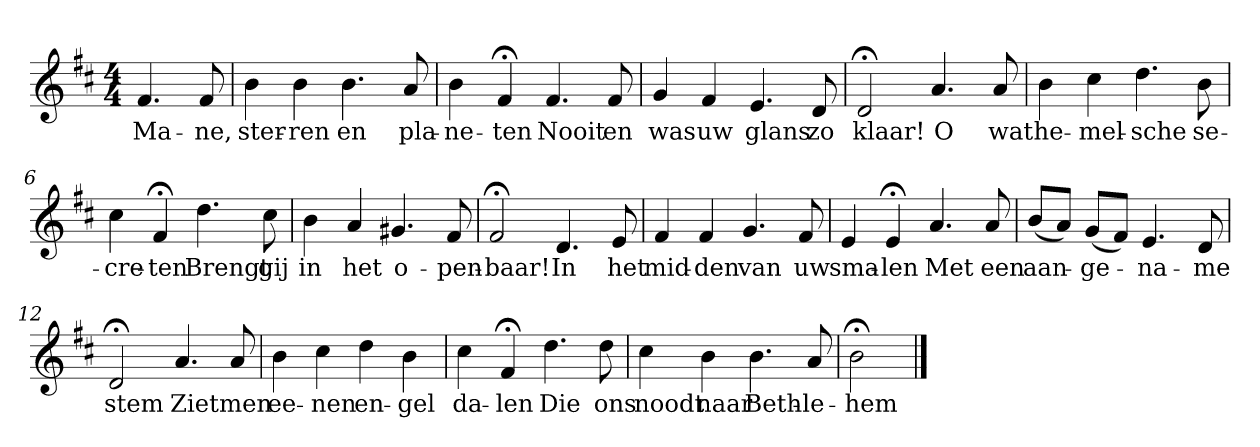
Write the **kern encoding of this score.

**kern	**text
*part1	*part1
*staff1	*staff1
*k[f#c#]	*
*D:	*
*M4/4	*
*MM120	*
=	=
4.f#	Ma-
8f#	-ne,
=1	=1
4b	ster-
4b	-ren
4.b	en
8a	pla-
=2	=2
4b	-ne-
4f#;<	-ten
4.f#	Nooit
8f#	en
=3	=3
4g	was
4f#	uw
4.e	glans
8d	zo
=4	=4
2d;<	klaar!
4.a	O
8a	wat
=5	=5
4b	he-
4cc#	-mel-
4.dd	-sche
8b	se-
=6	=6
4cc#	-cre-
4f#;<	-ten
4.dd	Brengt
8cc#	gij
=7	=7
4b	in
4a	het
4.g#X	o-
8f#	-pen-
=8	=8
2f#;<	-baar!
4.d	In
8e	het
=9	=9
4f#	mid-
4f#	-den
4.g	van
8f#	uw
=10	=10
4e	sma-
4e;<	-len
4.a	Met
8a	een
=11	=11
(8bL	aan-
8aJ)	.
(8gL	-ge-
8f#J)	.
4.e	-na-
8d	-me
=12	=12
2d;<	stem
4.a	Ziet
8a	men
=13	=13
4b	ee-
4cc#	-nen
4dd	en-
4b	-gel
=14	=14
4cc#	da-
4f#;<	-len
4.dd	Die
8dd	ons
=15	=15
4cc#	noodt
4b	naar
4.b	Beth-
8a	-le-
=16	=16
2b;<	-hem
==	==
*-	*-
